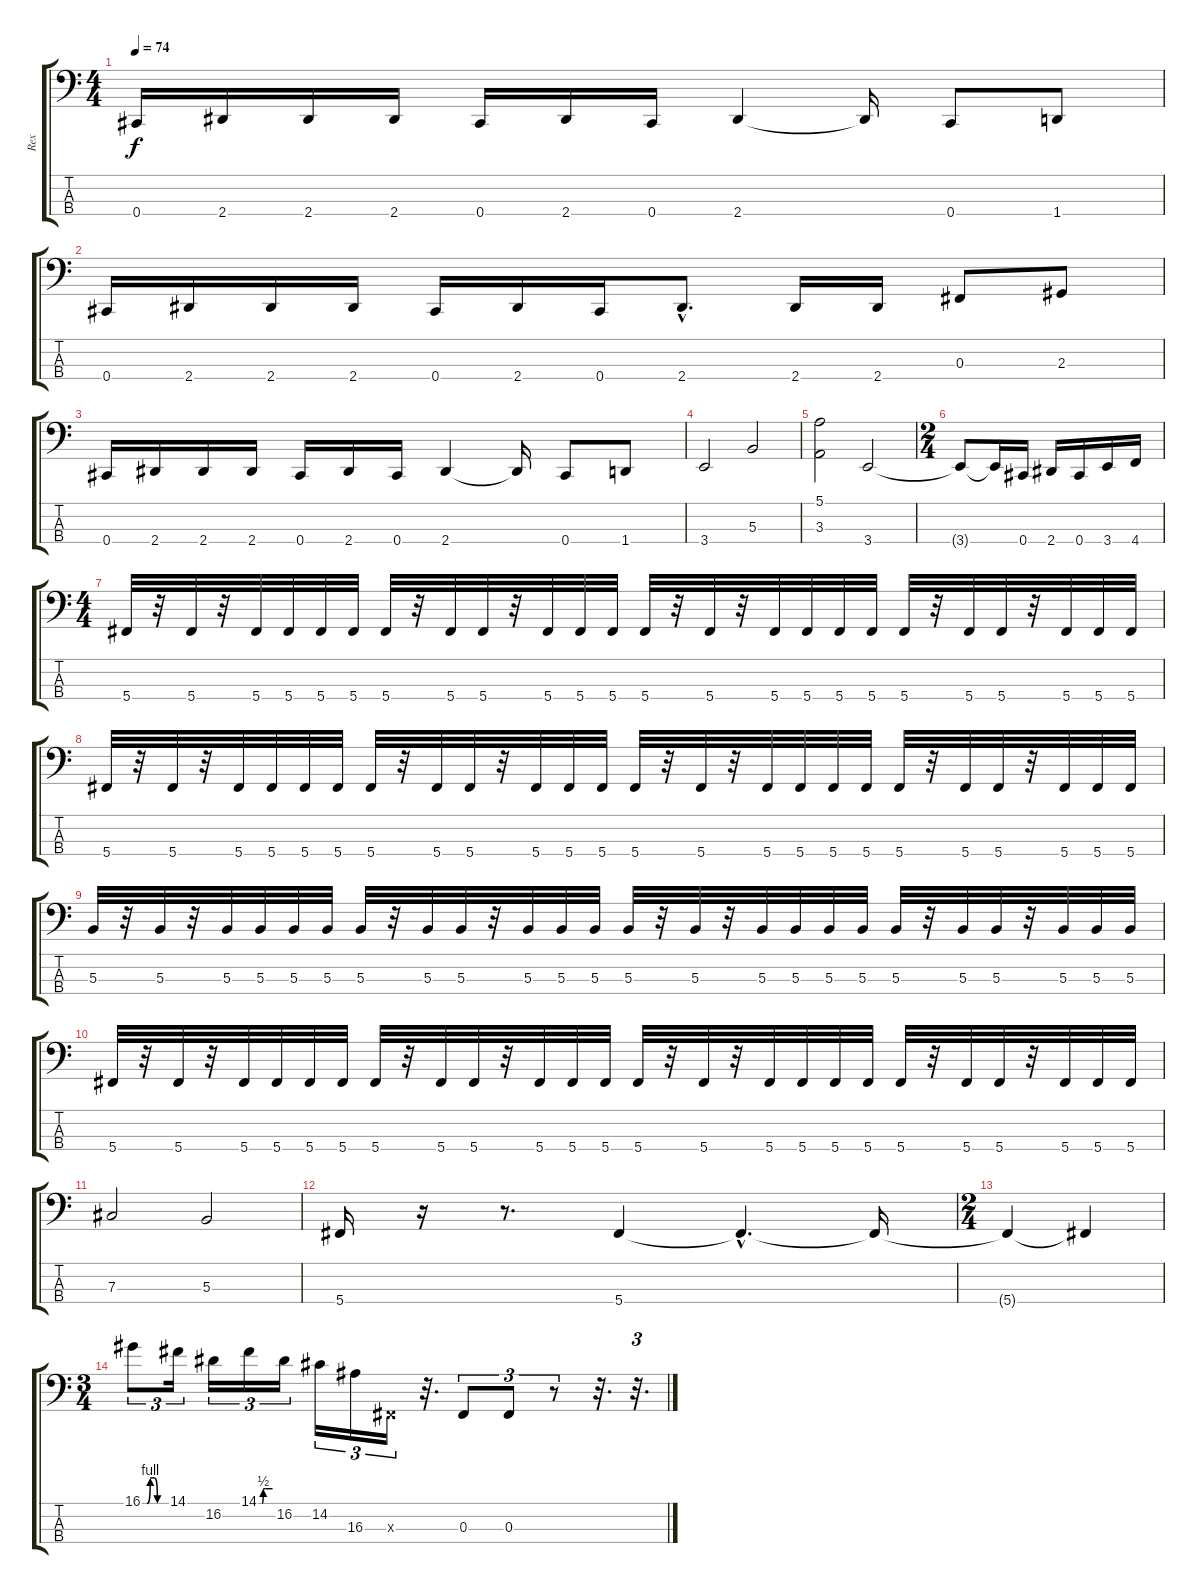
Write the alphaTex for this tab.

\track ("Rex" "Rex") {instrument electricbassfinger}
\staff {score tabs}
\tuning (E2 B1 Gb1 Db1) {hide}
\ts (4 4)
\tempo 74
\clef f4
\ks c
0.4.16{dy f} 2.4.16 2.4.16 2.4.16 0.4.16 2.4.16 0.4.16 2.4.4 2.4{t}.16 0.4.8 1.4.8 |
0.4.16 2.4.16 2.4.16 2.4.16 0.4.16 2.4.16 0.4.16 2.4{hac}.8{d} 2.4.16 2.4.16 0.3.8 2.3.8 |
0.4.16 2.4.16 2.4.16 2.4.16 0.4.16 2.4.16 0.4.16 2.4.4 2.4{t}.16 0.4.8 1.4.8 |
3.4.2 5.3.2 |
(5.1 3.3).2 3.4.2 |
\ts (2 4)
3.4{t}.8 3.4{t}.16 0.4.16 2.4.16 0.4.16 3.4.16 4.4.16 |
\ts (4 4)
5.4.32 r.32 5.4.32 r.32 5.4.32 5.4.32 5.4.32 5.4.32 5.4.32 r.32 5.4.32 5.4.32 r.32 5.4.32 5.4.32 5.4.32 5.4.32 r.32 5.4.32 r.32 5.4.32 5.4.32 5.4.32 5.4.32 5.4.32 r.32 5.4.32 5.4.32 r.32 5.4.32 5.4.32 5.4.32 |
5.4.32 r.32 5.4.32 r.32 5.4.32 5.4.32 5.4.32 5.4.32 5.4.32 r.32 5.4.32 5.4.32 r.32 5.4.32 5.4.32 5.4.32 5.4.32 r.32 5.4.32 r.32 5.4.32 5.4.32 5.4.32 5.4.32 5.4.32 r.32 5.4.32 5.4.32 r.32 5.4.32 5.4.32 5.4.32 |
5.3.32 r.32 5.3.32 r.32 5.3.32 5.3.32 5.3.32 5.3.32 5.3.32 r.32 5.3.32 5.3.32 r.32 5.3.32 5.3.32 5.3.32 5.3.32 r.32 5.3.32 r.32 5.3.32 5.3.32 5.3.32 5.3.32 5.3.32 r.32 5.3.32 5.3.32 r.32 5.3.32 5.3.32 5.3.32 |
5.4.32 r.32 5.4.32 r.32 5.4.32 5.4.32 5.4.32 5.4.32 5.4.32 r.32 5.4.32 5.4.32 r.32 5.4.32 5.4.32 5.4.32 5.4.32 r.32 5.4.32 r.32 5.4.32 5.4.32 5.4.32 5.4.32 5.4.32 r.32 5.4.32 5.4.32 r.32 5.4.32 5.4.32 5.4.32 |
7.3.2 5.3.2 |
5.4.16 r.16 r.8{d} 5.4.4 5.4{hac t}.4{d} 5.4{t}.16 |
\ts (2 4)
5.4{t}.4 5.4{t}.4 |
\ts (3 4)
16.1{be (custom 0 0 12 0 20 4 30 4 38 0 60 0)}.8{tu (3 2)} 14.1.16{tu (3 2)} 16.2.16{tu (3 2)} 14.1{be (custom 0 0 15 0 20 2 30 2 60 2)}.16{tu (3 2)} 16.2.16{tu (3 2)} 14.2.16{tu (3 2)} 16.3.16{tu (3 2)} 0.3{x}.16{tu (3 2)} r.32{d} 0.3.8{tu (3 2)} 0.3.8{tu (3 2)} r.8{tu (3 2)} r.32{d} r.32{d tu (3 2)}
